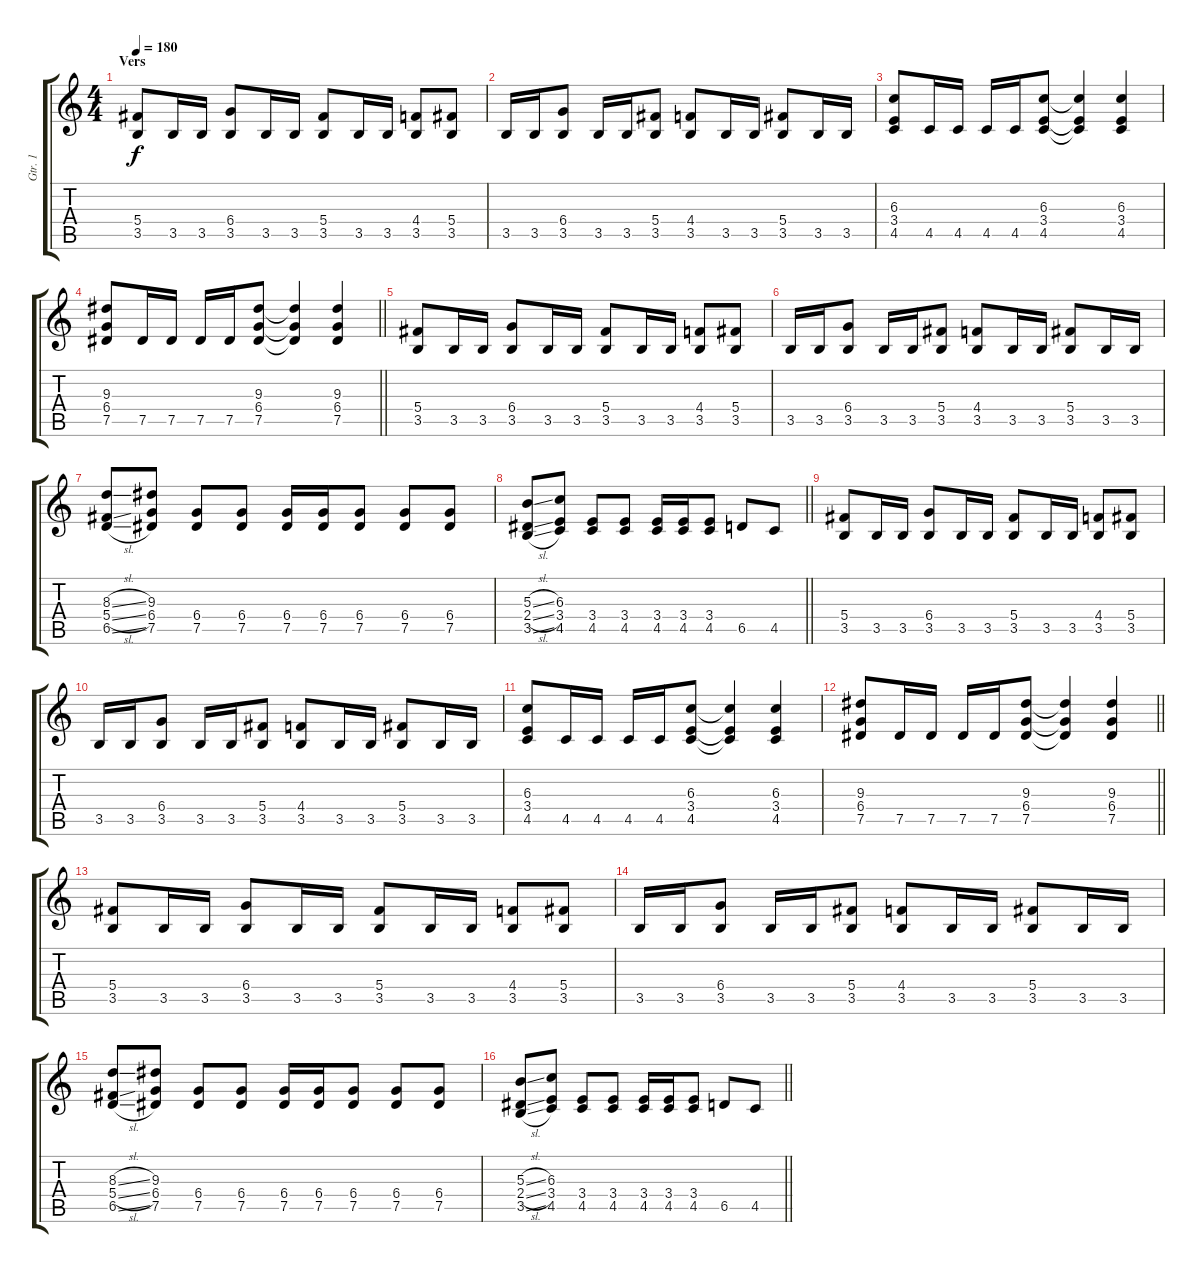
\track ("Gtr. 1" "Gtr. 1") {instrument distortionguitar}
\staff {score tabs}
\tuning (Eb4 Bb3 Gb3 Db3 Ab2 Eb2) {hide}
\ts (4 4)
\section ("" "Vers")
\tempo 180
\clef g2
\ks c
(5.4 3.5).8{dy f} 3.5.16 3.5.16 (6.4 3.5).8 3.5.16 3.5.16 (5.4 3.5).8 3.5.16 3.5.16 (4.4 3.5).8 (5.4 3.5).8 |
3.5.16 3.5.16 (6.4 3.5).8 3.5.16 3.5.16 (5.4 3.5).8 (4.4 3.5).8 3.5.16 3.5.16 (5.4 3.5).8 3.5.16 3.5.16 |
(6.3 3.4 4.5).8 4.5.16 4.5.16 4.5.16 4.5.16 (6.3 3.4 4.5).8 (6.3{t} 3.4{t} 4.5{t}).4 (6.3 3.4 4.5).4 |
\barLineRight lightlight
(9.3 6.4 7.5).8 7.5.16 7.5.16 7.5.16 7.5.16 (9.3 6.4 7.5).8 (9.3{t} 6.4{t} 7.5{t}).4 (9.3 6.4 7.5).4 |
(5.4 3.5).8 3.5.16 3.5.16 (6.4 3.5).8 3.5.16 3.5.16 (5.4 3.5).8 3.5.16 3.5.16 (4.4 3.5).8 (5.4 3.5).8 |
3.5.16 3.5.16 (6.4 3.5).8 3.5.16 3.5.16 (5.4 3.5).8 (4.4 3.5).8 3.5.16 3.5.16 (5.4 3.5).8 3.5.16 3.5.16 |
(8.3{sl} 5.4{sl} 6.5{sl}).8 (9.3 6.4 7.5).8 (6.4 7.5).8 (6.4 7.5).8 (6.4 7.5).16 (6.4 7.5).16 (6.4 7.5).8 (6.4 7.5).8 (6.4 7.5).8 |
\barLineRight lightlight
(5.3{sl} 2.4{sl} 3.5{sl}).8 (6.3 3.4 4.5).8 (3.4 4.5).8 (3.4 4.5).8 (3.4 4.5).16 (3.4 4.5).16 (3.4 4.5).8 6.5.8 4.5.8 |
(5.4 3.5).8 3.5.16 3.5.16 (6.4 3.5).8 3.5.16 3.5.16 (5.4 3.5).8 3.5.16 3.5.16 (4.4 3.5).8 (5.4 3.5).8 |
3.5.16 3.5.16 (6.4 3.5).8 3.5.16 3.5.16 (5.4 3.5).8 (4.4 3.5).8 3.5.16 3.5.16 (5.4 3.5).8 3.5.16 3.5.16 |
(6.3 3.4 4.5).8 4.5.16 4.5.16 4.5.16 4.5.16 (6.3 3.4 4.5).8 (6.3{t} 3.4{t} 4.5{t}).4 (6.3 3.4 4.5).4 |
\barLineRight lightlight
(9.3 6.4 7.5).8 7.5.16 7.5.16 7.5.16 7.5.16 (9.3 6.4 7.5).8 (9.3{t} 6.4{t} 7.5{t}).4 (9.3 6.4 7.5).4 |
(5.4 3.5).8 3.5.16 3.5.16 (6.4 3.5).8 3.5.16 3.5.16 (5.4 3.5).8 3.5.16 3.5.16 (4.4 3.5).8 (5.4 3.5).8 |
3.5.16 3.5.16 (6.4 3.5).8 3.5.16 3.5.16 (5.4 3.5).8 (4.4 3.5).8 3.5.16 3.5.16 (5.4 3.5).8 3.5.16 3.5.16 |
(8.3{sl} 5.4{sl} 6.5{sl}).8 (9.3 6.4 7.5).8 (6.4 7.5).8 (6.4 7.5).8 (6.4 7.5).16 (6.4 7.5).16 (6.4 7.5).8 (6.4 7.5).8 (6.4 7.5).8 |
\barLineRight lightlight
(5.3{sl} 2.4{sl} 3.5{sl}).8 (6.3 3.4 4.5).8 (3.4 4.5).8 (3.4 4.5).8 (3.4 4.5).16 (3.4 4.5).16 (3.4 4.5).8 6.5.8 4.5.8
